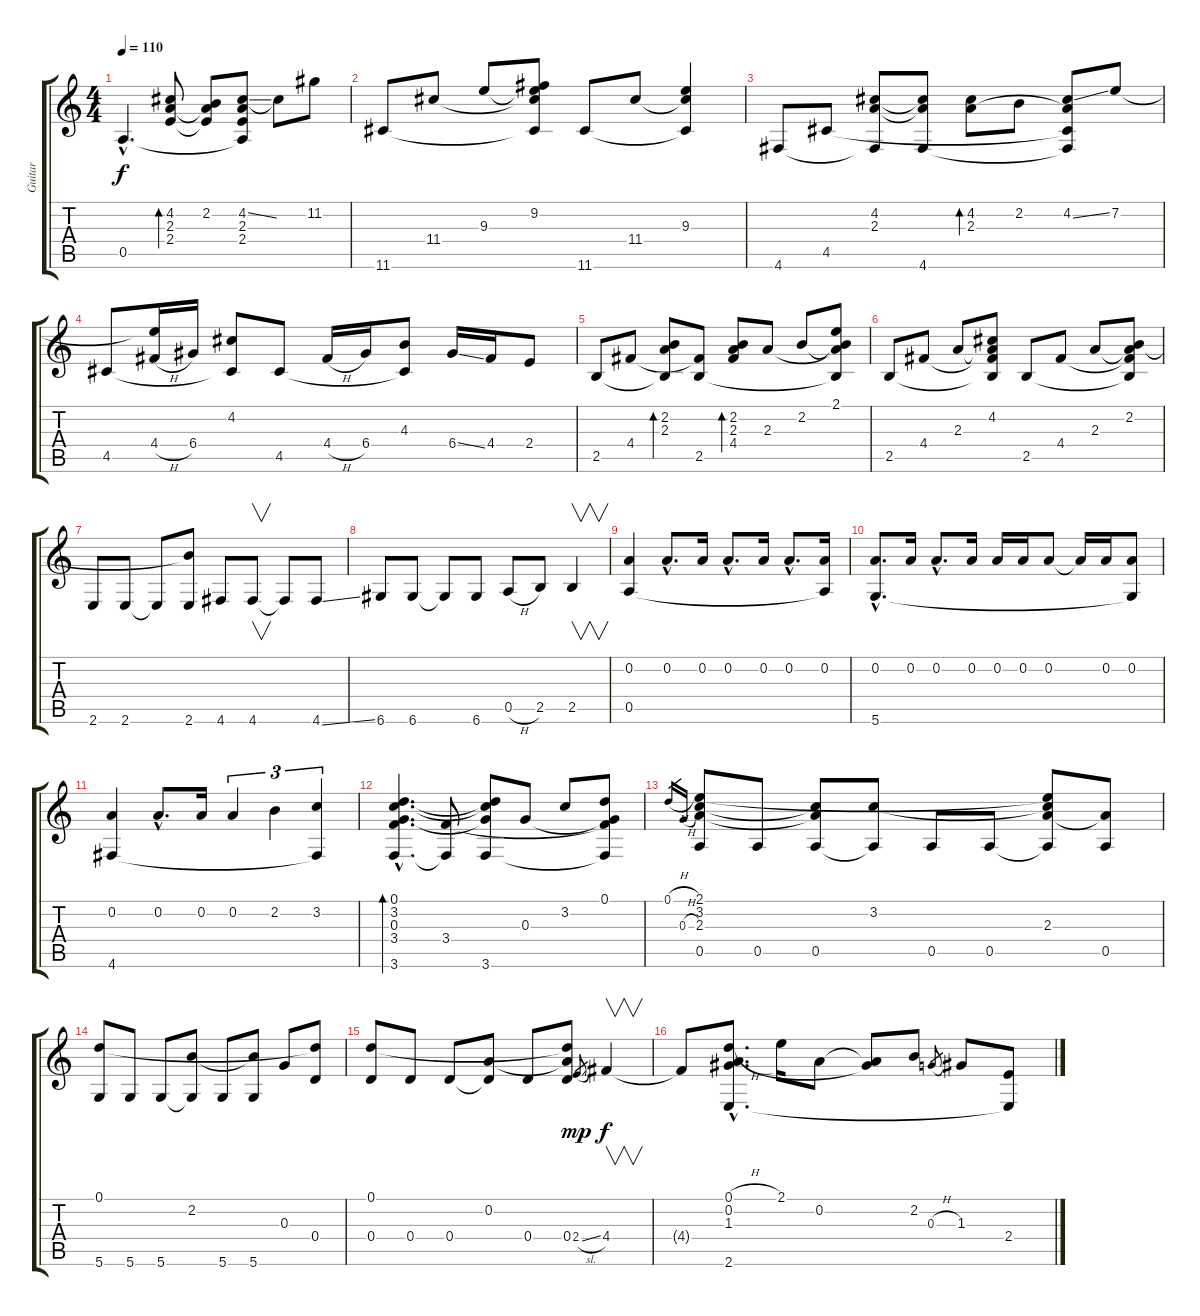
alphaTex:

\track ("Guitar" "Guitar") {instrument acousticguitarsteel}
\staff {score tabs}
\tuning (D4 A3 G3 D3 A2 D2) {hide}
\ts (4 4)
\tempo 110
\clef g2
\ks c
0.5{hac}.4{d dy f} (4.2 2.3 2.4).8{bd 240} (2.2 2.3{t} 2.4{t}).8 (4.2{ss} 2.3 2.4 0.5{t}).8 4.2{t}.8 11.2.8 |
11.6.8 11.4.8 9.3.8 (9.2 9.3{t} 11.4{t} 11.6{t}).8 11.6.8 11.4.8 (9.3 11.4{t} 11.6{t}).4 |
4.6.8 4.5.8 (4.2 2.3 4.6{t}).8 (4.2{t} 2.3{t} 4.6).8 (4.2 2.3).8{bd 240} 2.2.8 (4.2{ss} 2.3{t} 4.5{t} 4.6{t}).8 7.2.8 |
4.5.8 (7.2{t} 4.4{h}).16 6.4.16 (4.2 4.5{t}).8 4.5.8 4.4{h}.16 6.4.16 (4.3 4.5{t}).8 6.4{ss}.16 4.4.16 2.4.8 |
2.5.8 4.4.8 (2.2 2.3 2.5{t}).8{bd 240} (4.4{t} 2.5).8 (2.2 2.3 4.4).8{bd 240} 2.3.8 2.2.8 (2.1 2.2{t} 2.3{t} 2.5{t}).8 |
2.5.8 4.4.8 2.3.8 (4.2 2.3{t} 4.4{t} 2.5{t}).8 2.5.8 4.4.8 2.3.8 (2.2 2.3{t} 4.4{t} 2.5{t}).8 |
2.6.8 2.6.8 2.6{t}.8 (2.2{t} 2.6).8 4.6.8 4.6.8{v} 4.6{t}.8 4.6{ss}.8 |
6.6.8 6.6.8 6.6{t}.8 6.6.8 0.5{h}.8 2.5.8 2.5.4{v} |
(0.2 0.5).4 0.2{hac}.8{d} 0.2.16 0.2{hac}.8{d} 0.2.16 0.2{hac}.8{d} (0.2 0.5{t}).16 |
(0.2{hac} 5.6{hac}).8{d} 0.2.16 0.2{hac}.8{d} 0.2.16 0.2.16 0.2.16 0.2.8 0.2{t}.16 0.2.16 (0.2 5.6{t}).8 |
(0.2 4.6).4 0.2{hac}.8{d} 0.2.16 0.2.4{tu (3 2)} 2.2.4{tu (3 2)} (3.2 4.6{t}).4{tu (3 2)} |
(0.1{hac} 3.2{hac} 0.3{hac} 3.4{hac} 3.6{hac}).4{d bd 240} (3.4 3.6{t}).8 (0.1{t} 3.2{t} 0.3{t} 3.6).8 0.3.8 3.2.8 (0.1 0.3{t} 3.4{t} 3.6{t}).8 |
0.1{h}.16{gr} 0.3{h}.16{gr} (2.1 3.2 2.3 0.5).8 0.5.8 (3.2{t} 2.3{t} 0.5).8 (3.2 0.5{t}).8 0.5.8 0.5.8 (2.1{t} 3.2{t} 2.3 0.5{t}).8 (2.3{t} 0.5).8 |
(0.1 5.6).8 5.6.8 5.6.8 (2.2 5.6{t}).8 5.6.8 (2.2{t} 5.6).8 0.3.8 (0.1{t} 0.4).8 |
(0.1 0.4).8 0.4.8 0.4.8 (0.2 0.4{t}).8 0.4.8 (0.1{t} 0.2{t} 0.4).8 2.4{sl}.8{gr dy mp} 4.4.4{v dy f} |
4.4{t}.8 (0.1{h hac} 0.2{hac} 1.3{hac} 2.6{hac}).8{d} 2.1.16 0.2.8 (0.2{t} 1.3{t}).8 2.2.8 0.3{h}.8{gr} 1.3.8 (2.4 2.6{t}).8
